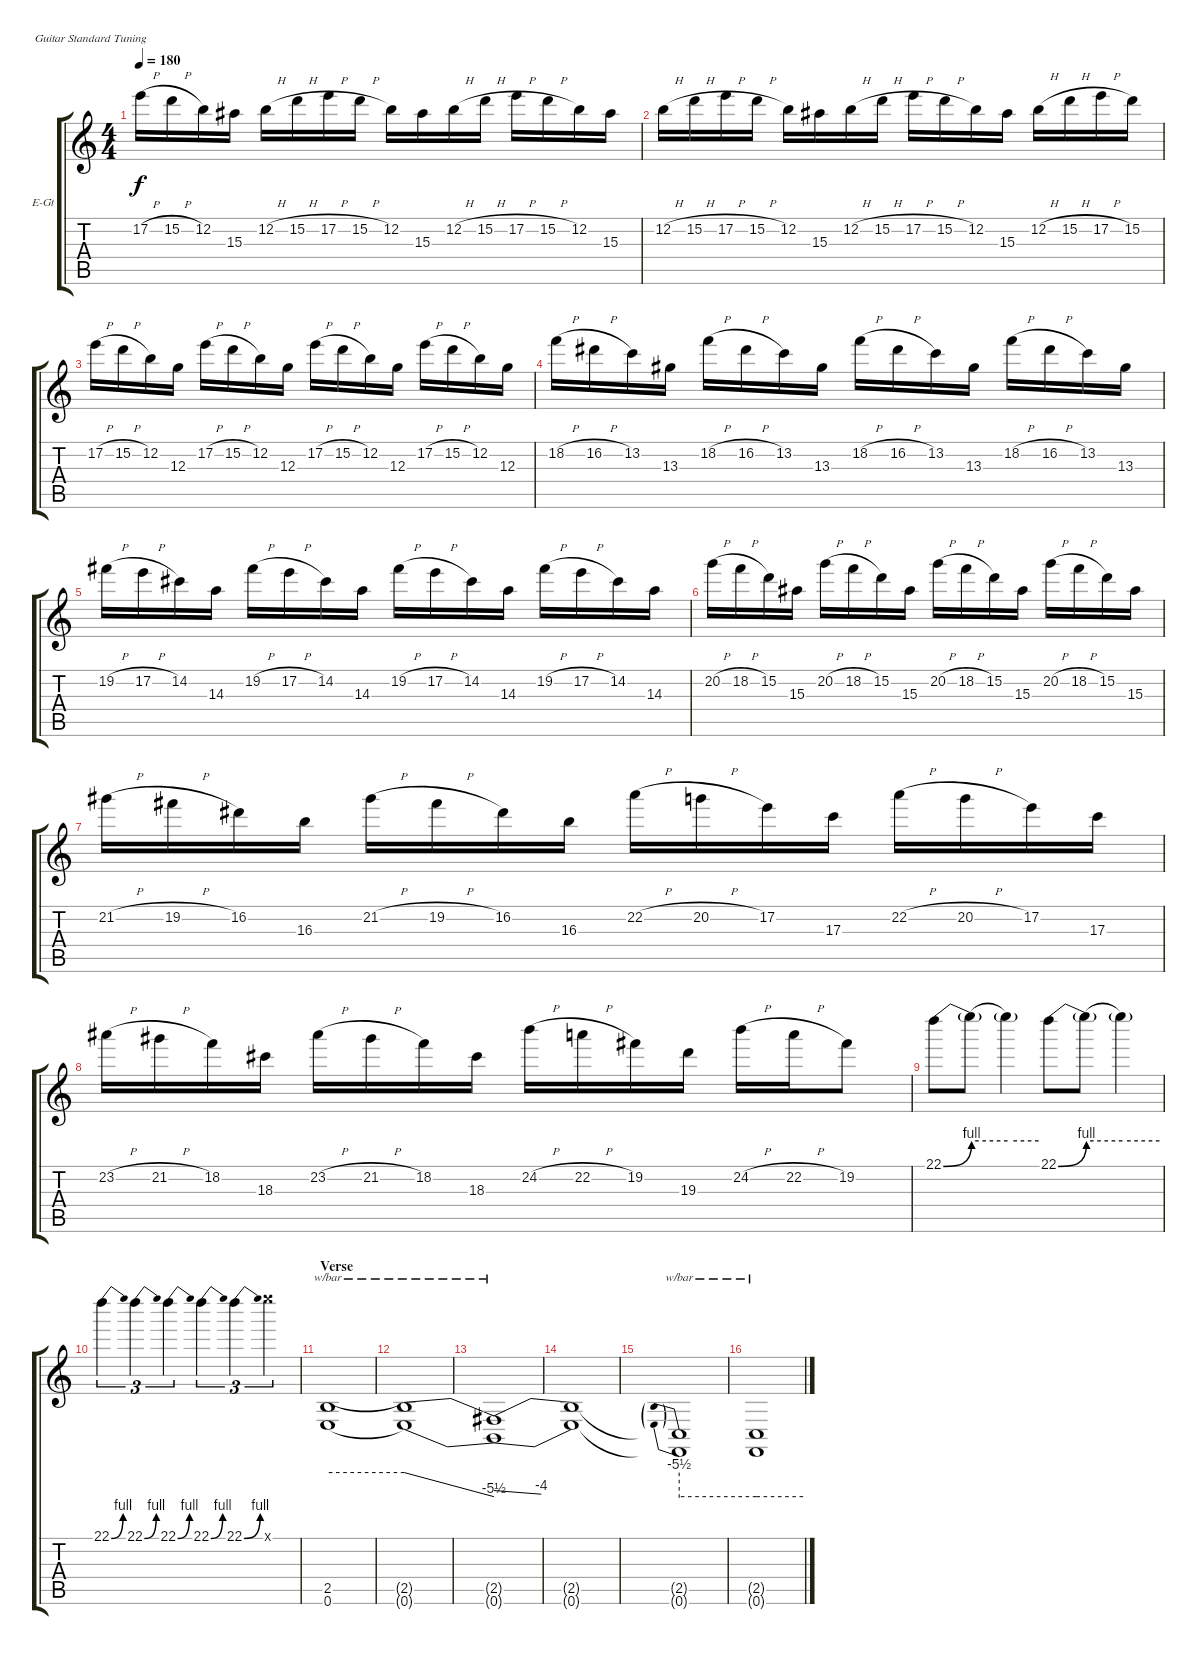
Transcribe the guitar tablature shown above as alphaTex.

\bracketExtendMode groupsimilarinstruments
\firstSystemTrackNameOrientation horizontal
\otherSystemsTrackNameOrientation horizontal
\track ("D. Mustaine" "E-Gt") {instrument distortionguitar}
\staff {score tabs}
\tuning (E4 B3 G3 D3 A2 E2)
\ts (4 4)
\tempo 180
\clef g2
\ks c
17.2{h}.16{dy f} 15.2{h}.16 12.2.16 15.3.16 12.2{h}.16 15.2{h}.16 17.2{h}.16 15.2{h}.16 12.2.16 15.3.16 12.2{h}.16 15.2{h}.16 17.2{h}.16 15.2{h}.16 12.2.16 15.3.16 |
12.2{h}.16 15.2{h}.16 17.2{h}.16 15.2{h}.16 12.2.16 15.3.16 12.2{h}.16 15.2{h}.16 17.2{h}.16 15.2{h}.16 12.2.16 15.3.16 12.2{h}.16 15.2{h}.16 17.2{h}.16 15.2.16 |
17.2{h}.16 15.2{h}.16 12.2.16 12.3.16 17.2{h}.16 15.2{h}.16 12.2.16 12.3.16 17.2{h}.16 15.2{h}.16 12.2.16 12.3.16 17.2{h}.16 15.2{h}.16 12.2.16 12.3.16 |
18.2{h}.16 16.2{h}.16 13.2.16 13.3.16 18.2{h}.16 16.2{h}.16 13.2.16 13.3.16 18.2{h}.16 16.2{h}.16 13.2.16 13.3.16 18.2{h}.16 16.2{h}.16 13.2.16 13.3.16 |
19.2{h}.16 17.2{h}.16 14.2.16 14.3.16 19.2{h}.16 17.2{h}.16 14.2.16 14.3.16 19.2{h}.16 17.2{h}.16 14.2.16 14.3.16 19.2{h}.16 17.2{h}.16 14.2.16 14.3.16 |
20.2{h}.16 18.2{h}.16 15.2.16 15.3.16 20.2{h}.16 18.2{h}.16 15.2.16 15.3.16 20.2{h}.16 18.2{h}.16 15.2.16 15.3.16 20.2{h}.16 18.2{h}.16 15.2.16 15.3.16 |
21.2{h}.16 19.2{h}.16 16.2.16 16.3.16 21.2{h}.16 19.2{h}.16 16.2.16 16.3.16 22.2{h}.16 20.2{h}.16 17.2.16 17.3.16 22.2{h}.16 20.2{h}.16 17.2.16 17.3.16 |
23.2{h}.16 21.2{h}.16 18.2.16 18.3.16 23.2{h}.16 21.2{h}.16 18.2.16 18.3.16 24.2{h}.16 22.2{h}.16 19.2.16 19.3.16 24.2{h}.16 22.2{h}.16 19.2.8 |
22.1{be (bend 0 0 60 4)}.8 22.1{be (hold 0 4 60 4) t}.8 22.1{be (hold 0 4 60 4) t}.4 22.1{be (bend 0 0 60 4)}.8 22.1{be (hold 0 4 60 4) t}.8 22.1{be (hold 0 4 60 4) t}.4 |
22.1{be (bend 0 0 60 4)}.4{tu (3 2)} 22.1{be (bend 0 0 60 4)}.4{tu (3 2)} 22.1{be (bend 0 0 60 4)}.4{tu (3 2)} 22.1{be (bend 0 0 60 4)}.4{tu (3 2)} 22.1{be (bend 0 0 60 4)}.4{tu (3 2)} 24.1{x}.4{tu (3 2)} |
\section ("" "Verse")
(2.5 0.6).1{tbe (hold default 0 0 60 0)} |
(2.5{t} 0.6{t}).1{tbe (dive default 0 0 60 -22)} |
(2.5{t} 0.6{t}).1{tbe (dive default 0 -10 60 -16)} |
(2.5{t} 0.6{t}).1 |
(2.5{t} 0.6{t}).1{tbe (predive default 0 -22 60 -22)} |
(2.5{t} 0.6{t}).1{tbe (hold default 0 -22 60 -22)}
